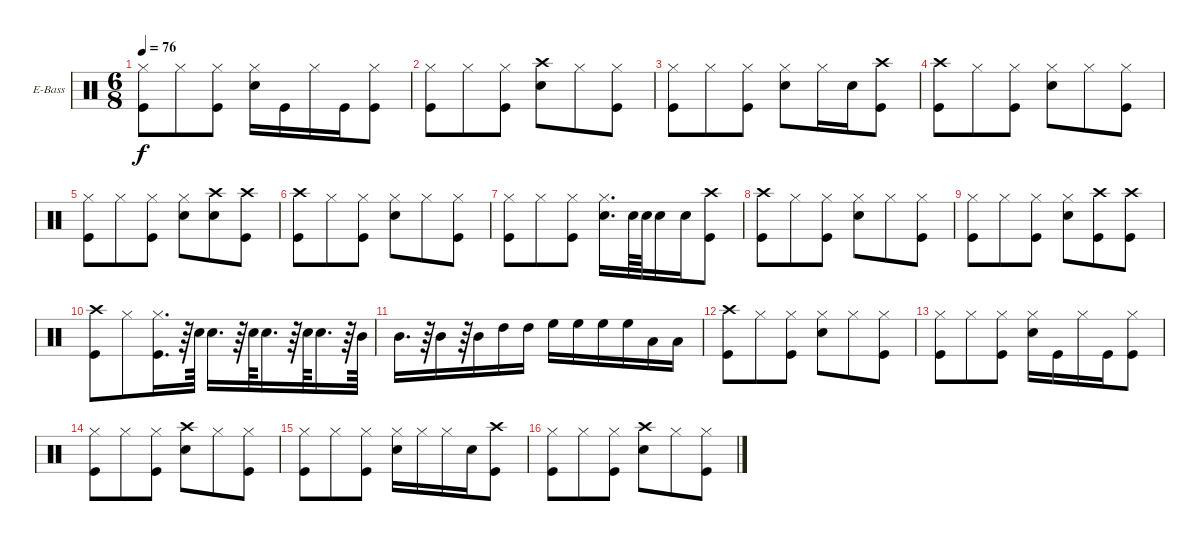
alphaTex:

\defaultSystemsLayout 4
\bracketExtendMode groupsimilarinstruments
\firstSystemTrackNameOrientation horizontal
\otherSystemsTrackNameOrientation horizontal
\track ("Lars Ulrich (Drums)" "E-Bass") {instrument percussion}
\staff {score}
\articulation defaults
\ts (6 8)
\tempo 76
\clef neutral
\ks c
("Hi-Hat (closed)" "Kick (hit)").8{dy f} "Hi-Hat (closed)".8 ("Kick (hit)" "Hi-Hat (closed)").8 ("Snare (hit) 2" "Hi-Hat (closed)").16 "Kick (hit)".16 "Hi-Hat (closed)".16 "Kick (hit)".16 ("Kick (hit)" "Hi-Hat (closed)").8 |
("Kick (hit)" "Hi-Hat (closed)").8 "Hi-Hat (closed)".8 ("Kick (hit)" "Hi-Hat (closed)").8 ("Crash high (hit)" "Snare (hit) 2").8 "Hi-Hat (closed)".8 ("Hi-Hat (closed)" "Kick (hit)").8 |
("Kick (hit)" "Hi-Hat (closed)").8 "Hi-Hat (closed)".8 ("Kick (hit)" "Hi-Hat (closed)").8 ("Hi-Hat (closed)" "Snare (hit) 2").8 "Hi-Hat (closed)".16 "Snare (hit) 2".16 ("Crash high (hit)" "Kick (hit)").8 |
("Kick (hit)" "Crash high (hit)").8 "Hi-Hat (closed)".8 ("Hi-Hat (closed)" "Kick (hit)").8 ("Snare (hit) 2" "Hi-Hat (closed)").8 "Hi-Hat (closed)".8 ("Kick (hit)" "Hi-Hat (closed)").8 |
("Kick (hit)" "Hi-Hat (closed)").8 "Hi-Hat (closed)".8 ("Hi-Hat (closed)" "Kick (hit)").8 ("Snare (hit) 2" "Hi-Hat (closed)").8 ("Crash high (hit)" "Snare (hit) 2").8 ("Crash high (hit)" "Kick (hit)").8 |
("Crash high (hit)" "Kick (hit)").8 "Hi-Hat (closed)".8 ("Kick (hit)" "Hi-Hat (closed)").8 ("Hi-Hat (closed)" "Snare (hit) 2").8 "Hi-Hat (closed)".8 ("Kick (hit)" "Hi-Hat (closed)").8 |
("Hi-Hat (closed)" "Kick (hit)").8 "Hi-Hat (closed)".8 ("Hi-Hat (closed)" "Kick (hit)").8 ("Snare (hit) 2" "Hi-Hat (closed)").16{d} "Snare (hit) 2".64 "Snare (hit) 2".64 "Snare (hit) 2".16 "Snare (hit) 2".16 ("Kick (hit)" "Crash high (hit)").8 |
("Crash high (hit)" "Kick (hit)").8 "Hi-Hat (closed)".8 ("Kick (hit)" "Hi-Hat (closed)").8 ("Snare (hit) 2" "Hi-Hat (closed)").8 "Hi-Hat (closed)".8 ("Kick (hit)" "Hi-Hat (closed)").8 |
("Hi-Hat (closed)" "Kick (hit)").8 "Hi-Hat (closed)".8 ("Kick (hit)" "Hi-Hat (closed)").8 ("Hi-Hat (closed)" "Snare (hit) 2").8 ("Kick (hit)" "Crash high (hit)").8 ("Kick (hit)" "Crash high (hit)").8 |
("Kick (hit)" "Crash high (hit)").8 "Hi-Hat (closed)".8 ("Kick (hit)" "Hi-Hat (closed)").16{d} r.64 "Snare (hit) 2".64 "Snare (hit) 2".16{d} r.64 "Snare (hit) 2".64 "Snare (hit) 2".16{d} r.64 "Snare (hit) 2".64 "Snare (hit) 2".16{d} r.64 "Mid Tom (hit)".64 |
"Mid Tom (hit)".16{d} r.64 "Mid Tom (hit)".16 r.64 "Mid Tom (hit)".16 "High Tom (hit)".16 "High Tom (hit)".16 "High Floor Tom (hit)".16 "High Floor Tom (hit)".16 "High Floor Tom (hit)".16 "High Floor Tom (hit)".16 "Low Tom (hit)".16 "Low Tom (hit)".16 |
("Kick (hit)" "Crash high (hit)").8 "Hi-Hat (closed)".8 ("Kick (hit)" "Hi-Hat (closed)").8 ("Snare (hit) 2" "Hi-Hat (closed)").8 "Hi-Hat (closed)".8 ("Kick (hit)" "Hi-Hat (closed)").8 |
("Hi-Hat (closed)" "Kick (hit)").8 "Hi-Hat (closed)".8 ("Kick (hit)" "Hi-Hat (closed)").8 ("Hi-Hat (closed)" "Snare (hit) 2").16 "Kick (hit)".16 "Hi-Hat (closed)".16 "Kick (hit)".16 ("Kick (hit)" "Hi-Hat (closed)").8 |
("Hi-Hat (closed)" "Kick (hit)").8 "Hi-Hat (closed)".8 ("Hi-Hat (closed)" "Kick (hit)").8 ("Crash high (hit)" "Snare (hit) 2").8 "Hi-Hat (closed)".8 ("Kick (hit)" "Hi-Hat (closed)").8 |
("Kick (hit)" "Hi-Hat (closed)").8 "Hi-Hat (closed)".8 ("Kick (hit)" "Hi-Hat (closed)").8 ("Hi-Hat (closed)" "Snare (hit) 2").16 "Hi-Hat (closed)".16 "Hi-Hat (closed)".16 "Snare (hit) 2".16 ("Crash high (hit)" "Kick (hit)").8 |
("Kick (hit)" "Hi-Hat (closed)").8 "Hi-Hat (closed)".8 ("Kick (hit)" "Hi-Hat (closed)").8 ("Crash high (hit)" "Snare (hit) 2").8 "Hi-Hat (closed)".8 ("Hi-Hat (closed)" "Kick (hit)").8
